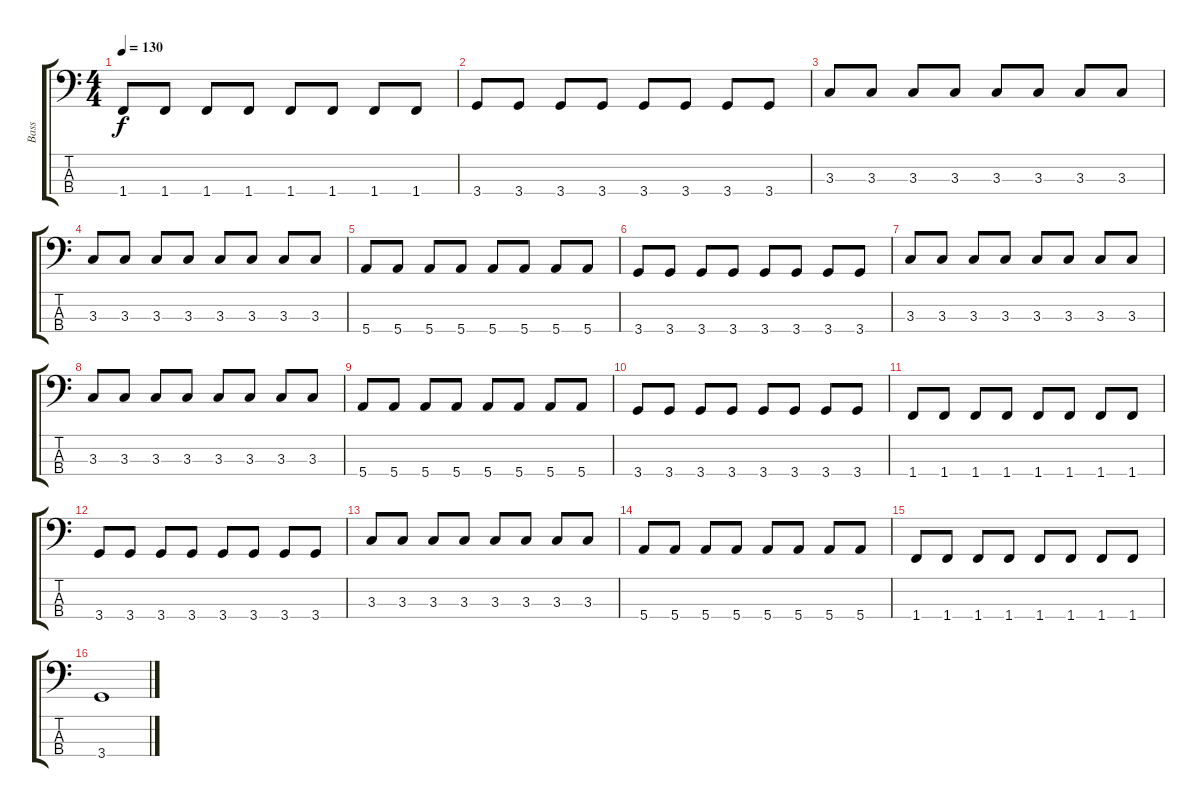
\track ("Bass" "Bass") {instrument electricbasspick}
\staff {score tabs}
\tuning (G2 D2 A1 E1) {hide}
\ts (4 4)
\tempo 130
\clef f4
\ks c
1.4.8{dy f} 1.4.8 1.4.8 1.4.8 1.4.8 1.4.8 1.4.8 1.4.8 |
3.4.8 3.4.8 3.4.8 3.4.8 3.4.8 3.4.8 3.4.8 3.4.8 |
3.3.8 3.3.8 3.3.8 3.3.8 3.3.8 3.3.8 3.3.8 3.3.8 |
3.3.8 3.3.8 3.3.8 3.3.8 3.3.8 3.3.8 3.3.8 3.3.8 |
5.4.8 5.4.8 5.4.8 5.4.8 5.4.8 5.4.8 5.4.8 5.4.8 |
3.4.8 3.4.8 3.4.8 3.4.8 3.4.8 3.4.8 3.4.8 3.4.8 |
3.3.8 3.3.8 3.3.8 3.3.8 3.3.8 3.3.8 3.3.8 3.3.8 |
3.3.8 3.3.8 3.3.8 3.3.8 3.3.8 3.3.8 3.3.8 3.3.8 |
5.4.8 5.4.8 5.4.8 5.4.8 5.4.8 5.4.8 5.4.8 5.4.8 |
3.4.8 3.4.8 3.4.8 3.4.8 3.4.8 3.4.8 3.4.8 3.4.8 |
1.4.8 1.4.8 1.4.8 1.4.8 1.4.8 1.4.8 1.4.8 1.4.8 |
3.4.8 3.4.8 3.4.8 3.4.8 3.4.8 3.4.8 3.4.8 3.4.8 |
3.3.8 3.3.8 3.3.8 3.3.8 3.3.8 3.3.8 3.3.8 3.3.8 |
5.4.8 5.4.8 5.4.8 5.4.8 5.4.8 5.4.8 5.4.8 5.4.8 |
1.4.8 1.4.8 1.4.8 1.4.8 1.4.8 1.4.8 1.4.8 1.4.8 |
3.4.1
